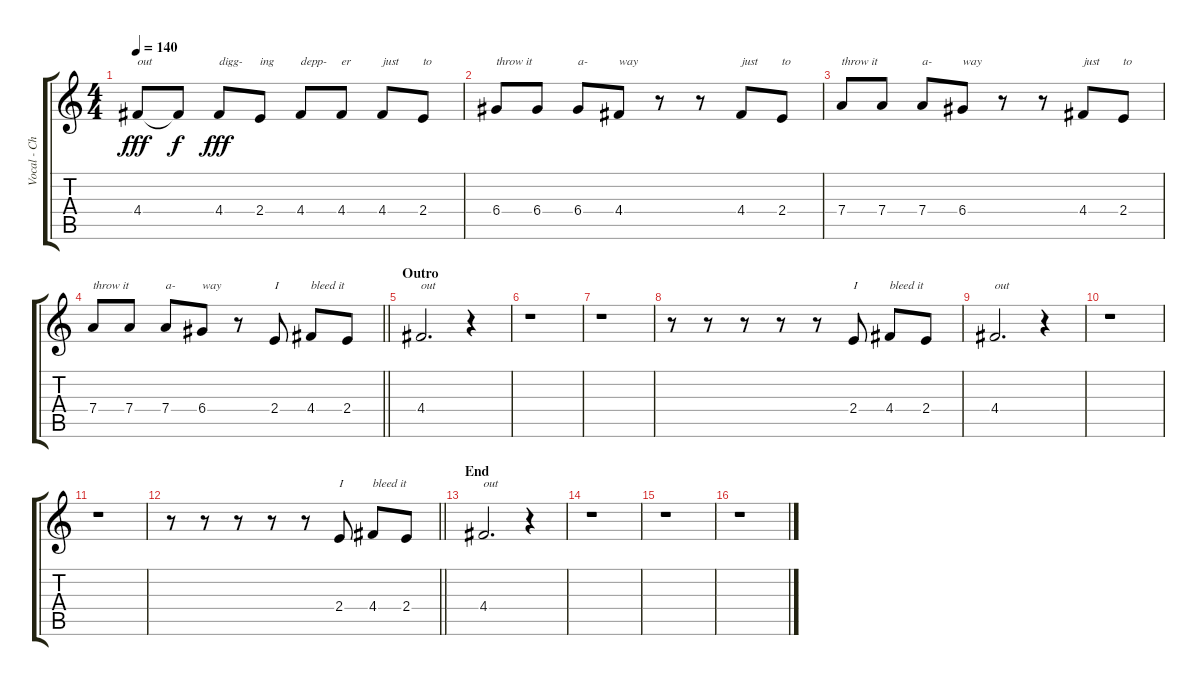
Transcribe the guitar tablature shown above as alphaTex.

\track ("Vocal - Chester Bennington" "Vocal - Ch") {instrument overdrivenguitar}
\staff {score tabs}
\tuning (E4 B3 G3 D3 A2 E2) {hide}
\ts (4 4)
\tempo 140
\clef g2
\ks c
4.4.8{txt "out" dy fff} 4.4{t}.8{dy f} 4.4.8{txt "digg-" dy fff} 2.4.8{txt "ing"} 4.4.8{txt "depp-"} 4.4.8{txt "er"} 4.4.8{txt "just"} 2.4.8{txt "to"} |
6.4.8{txt "throw it"} 6.4.8 6.4.8{txt "a-"} 4.4.8{txt "way"} r.8 r.8 4.4.8{txt "just"} 2.4.8{txt "to"} |
7.4.8{txt "throw it"} 7.4.8 7.4.8{txt "a-"} 6.4.8{txt "way"} r.8 r.8 4.4.8{txt "just"} 2.4.8{txt "to"} |
\barLineRight lightlight
7.4.8{txt "throw it"} 7.4.8 7.4.8{txt "a-"} 6.4.8{txt "way"} r.8 2.4.8{txt "I"} 4.4.8{txt "bleed it"} 2.4.8 |
\section ("" "Outro")
4.4.2{d txt "out"} r.4 |
r.1 |
r.1 |
r.8 r.8 r.8 r.8 r.8 2.4.8{txt "I"} 4.4.8{txt "bleed it"} 2.4.8 |
4.4.2{d txt "out"} r.4 |
r.1 |
r.1 |
\barLineRight lightlight
r.8 r.8 r.8 r.8 r.8 2.4.8{txt "I"} 4.4.8{txt "bleed it"} 2.4.8 |
\section ("" "End")
4.4.2{d txt "out"} r.4 |
r.1 |
r.1 |
r.1
